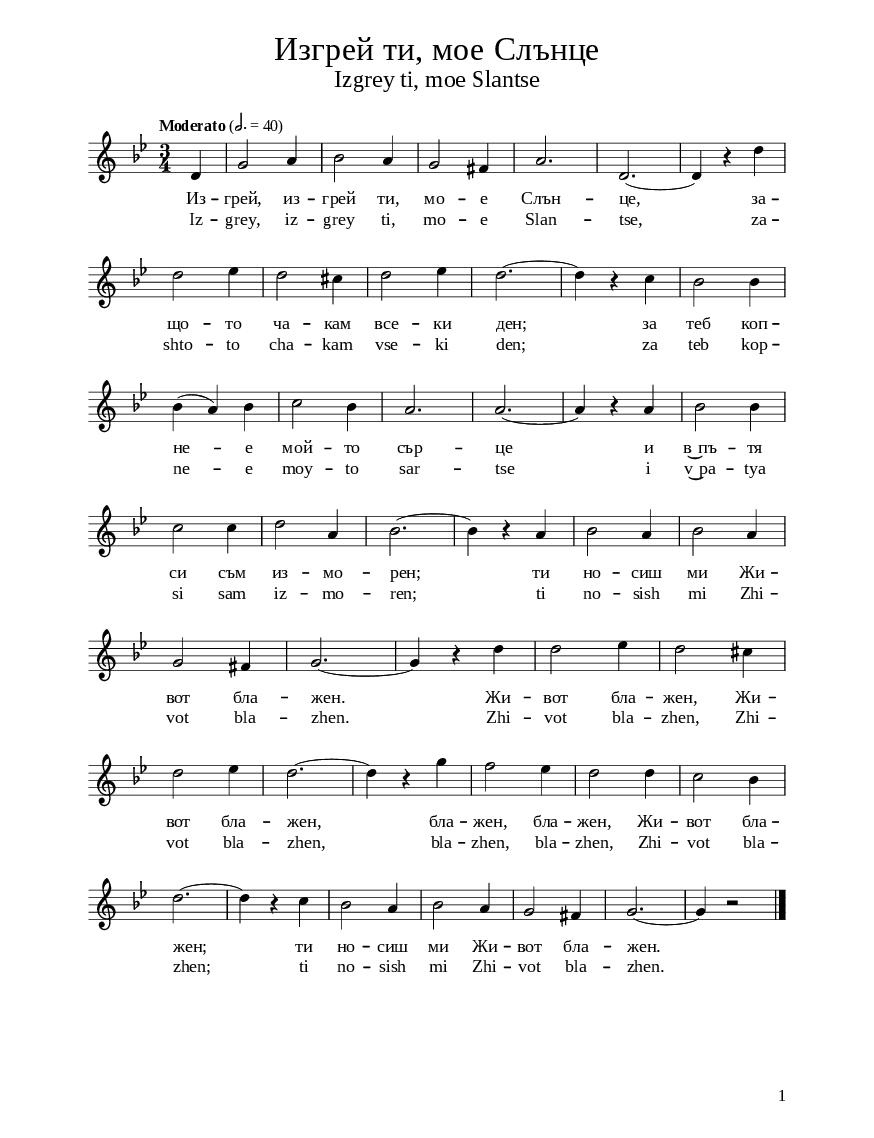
\version "2.24.0"

% include paper part and global functions
\include "include/globals.ily"

\bookpart {
  \include "include/bookpart-paper.ily"
  \score {
    \include "include/score-layout.ily"

    \new Voice \absolute {
      \clef treble
      \key g \minor
      \time 3/4
      \tempoFunc "Moderato" 2. "40"
      \autoBeamOff
      \partial 4

      d'4 |  g'2 a'4 | bes'2 a'4 | g'2 fis'4 | a'2. | d'2. ~ | d'4 r d'' \break
      d''2 es''4 | d''2 cis''4 | d''2 es''4 | d''2. ~ | d''4 r c'' | bes'2 bes'4 \break |
      bes'4 ( a' ) bes' | c''2 bes'4 | a'2. | a'2. ~ | a'4 r a' |  bes'2 bes'4 \break |
      c''2 c''4 | d''2 a'4 |  bes'2. ~ |  bes'4 r a' |  bes'2 a'4 |  bes'2 a'4 \break |
      g'2 fis'4 | g'2. ~ | g'4 r d'' | d''2 es''4 | d''2 cis''4 \break |
      d''2 es''4 | d''2. ~ | d''4 r g'' | f''2 es''4 | d''2 d''4 | c''2 bes'4 \break |
      d''2.~ | d''4 r c'' | bes'2 a'4 | bes'2 a'4 | g'2 fis'4 | g'2.~ | g'4 r2 | \bar "|."\break
    }



    \addlyrics {
      Из -- грей,
      из -- грей ти, мо -- е Слън -- це, за -- що --
      то ча -- кам все -- ки ден; за теб коп -- не --
      е мой -- то сър -- це и в~пъ -- тя си съм из
      -- мо -- рен; ти но -- сиш ми Жи -- вот бла --
      жен. Жи -- вот бла -- жен, Жи -- вот бла -- жен,
      бла -- жен, бла -- жен, Жи -- вот бла -- жен; ти
      но -- сиш ми Жи -- вот бла -- жен.}
      \addlyrics {
        Iz -- grey,
        iz -- grey ti, mo -- e Slan -- tse, za -- shto --
        to cha -- kam vse -- ki den; za teb kop -- ne --
        e moy -- to sar -- tse i v~pa -- tya si sam iz
        -- mo -- ren; ti no -- sish mi Zhi -- vot bla --
        zhen. Zhi -- vot bla -- zhen, Zhi -- vot bla -- zhen,
        bla -- zhen, bla -- zhen, Zhi -- vot bla -- zhen; ti
        no -- sish mi Zhi -- vot bla -- zhen.}

        \header {
          title = \titleFunc "Изгрей ти, мое Слънце" "Izgrey ti, moe Slantse"
        }

        \midi{}

      } % score

      \pageBreak

      \markup \fontsize #bgCoupletFontSize {
        \hspace #1
        \override #`(baseline-skip . ,bgCoupletBaselineSkip)
        \column {
          \line {   2. Огрей небето и Земята,}

          \line {   "   "лазурни поднебесен шир,}

          \line {   "   "развесели ми днес душата}

          \line {   "   "с трептенията си безспир.}

          \line {   "   "О, дай ми тоз Живот и Мир!}
          \line { " " }

          \line { "   " \italic {Припев:} }

          \line {   "   "Живот и Мир, Живот и Мир,}

          \line {   "   "и Мир, и Мир, Живот и Мир,}

          \line {   "   "о, дай ми тоз Живот и Мир!}

          \line { " " }
          \line {   3. Единствено си ти, което}

          \line {   "   "изпълваш всичко със Любов}

          \line {   "   "и подновяваш всичко вехто;}

          \line {   "   "светът чрез теб ще бъде нов;}

          \line {   "   "ти вечно си света, Любов.}


          \line { " " }
          \line { "   " \italic {Припев:} }
          \line {   "   " Света Любов, света Любов,}

          \line {   "   "Любов, Любов, света Любов,}

          \line {   "   "ти вечно си света Любов.}
        }

        \hspace #5
        \override #`(baseline-skip . ,bgCoupletBaselineSkip)
        \column {
          \line {   2. Ogrey nebeto i Zemyata,}

          \line {   "   "lazurni podnebesen shir,}

          \line {   "   "razveseli mi dnes dushata}

          \line {   "   "s trepteniyata si bezspir.}

          \line {   "   "O, day mi toz Zhivot i Mir!}
          \line { " " }

          \line { "   " \italic {Refrain:} }


          \line {   "   "Zhivot i Mir, Zhivot i Mir,}

          \line {   "   "i Mir, i Mir, Zhivot i Mir,}

          \line {   "   "o, day mi toz Zhivot i Mir!}

          \line { " " }
          \line {   3. Edinstveno si ti, koeto}

          \line {   "   "izpalvash vsichko sas Lyubov}

          \line {   "   "i podnovyavash vsichko vehto;}

          \line {   "   "svetat chrez teb shte bade nov;}

          \line {   "   "ti vechno si sveta Lyubov.}


          \line { " " }
          \line { "   " \italic {Refrain:} }
          \line {   "   " Sveta Lyubov, sveta Lyubov,}

          \line {   "   "Lyubov, Lyubov, sveta Lyubov,}

          \line {   "   "ti vechno si sveta, Lyubov.}
        } %column
      } % markup

      \markup \empty-two


      % include foreign translation(s) of the song
      \version "2.24.0"

\markup \fill-line { \fontsize #deTitleFontSize "Gehe auf, du, meine Sonne" }
\markup \null
\markup \null
\markup \fontsize #deCoupletFontSize {
  \hspace # -1
  \override #`(baseline-skip . ,deCoupletBaselineSkip)

  \column {

    \line {   1. Geh auf, geh auf, du, meine Sonne, }

    \line {   "   "denn ich warte jeden Tag; }

    \line {   "   "nach dir sehnt sich mein Herz}

    \line {   "   "und auf meinem Weg bin ich ermüdet;}

    \line {   "   "Du bringst mir seliges Leben.}
    \line { " " }

    \line {   "   "   \italic { Refrain:}  }

    \line {   "   "  Seliges Leben, seliges Leben}

    \line {   "   "  seliges, seliges, seliges Leben,}

    \line {   "   " du, der du mir das seliges Leben bringst.}

    \line { " " }

    \line {   2. Erleuchte den Himmel und die Erde,}

    \line {    "   "azurblaue himmlische Weite; }

    \line {   "   "erfreue heute meine Seele }

    \line {   "   "mit deinen Schwingungen ohne Unterlass.}

    \line {   "   "Oh, gib mir dieses Leben und Frieden!}

    \line { " " }
    \line {   "   "    \italic { Refrain:}  }

    \line {   "   "   Leben und Frieden, Leben und Frieden,}

    \line {   "   "  und Frieden, und Frieden, Leben und Frieden,}

    \line {   "   "   oh, gib mir dieses Leben und Frieden!}



  }

  \hspace #-1
  \override #`(baseline-skip . ,deCoupletBaselineSkip)

  \column {


    \line {3. Einzigartig bist du, }

    \line {   "   "   die du alles mit Liebe erfüllst }

    \line {   "   "und alles Alte erneuerst; }

    \line {   "   "durch dich wird die Welt erneuert,}

    \line {   "   "du bist auf ewig heilige Liebe!}

    \line { " " }
    \line {   "   "    \italic { Refrain:}  }

    \line {   "   "   Heilige Liebe, heilige Liebe,}

    \line {   "   "    Liebe, Liebe, heilige Liebe,}

    \line {   "   "    du bist auf ewig heilige Liebe.}
  }
}


%{
convert-ly (GNU LilyPond) 2.24.0  convert-ly: Processing `'...
Applying conversion: 2.19.2, 2.19.7, 2.19.11, 2.19.16, 2.19.22,
2.19.24, 2.19.28, 2.19.29, 2.19.32, 2.19.40, 2.19.46, 2.19.49,
2.19.80, 2.24.0
%}


    } % bookpart
